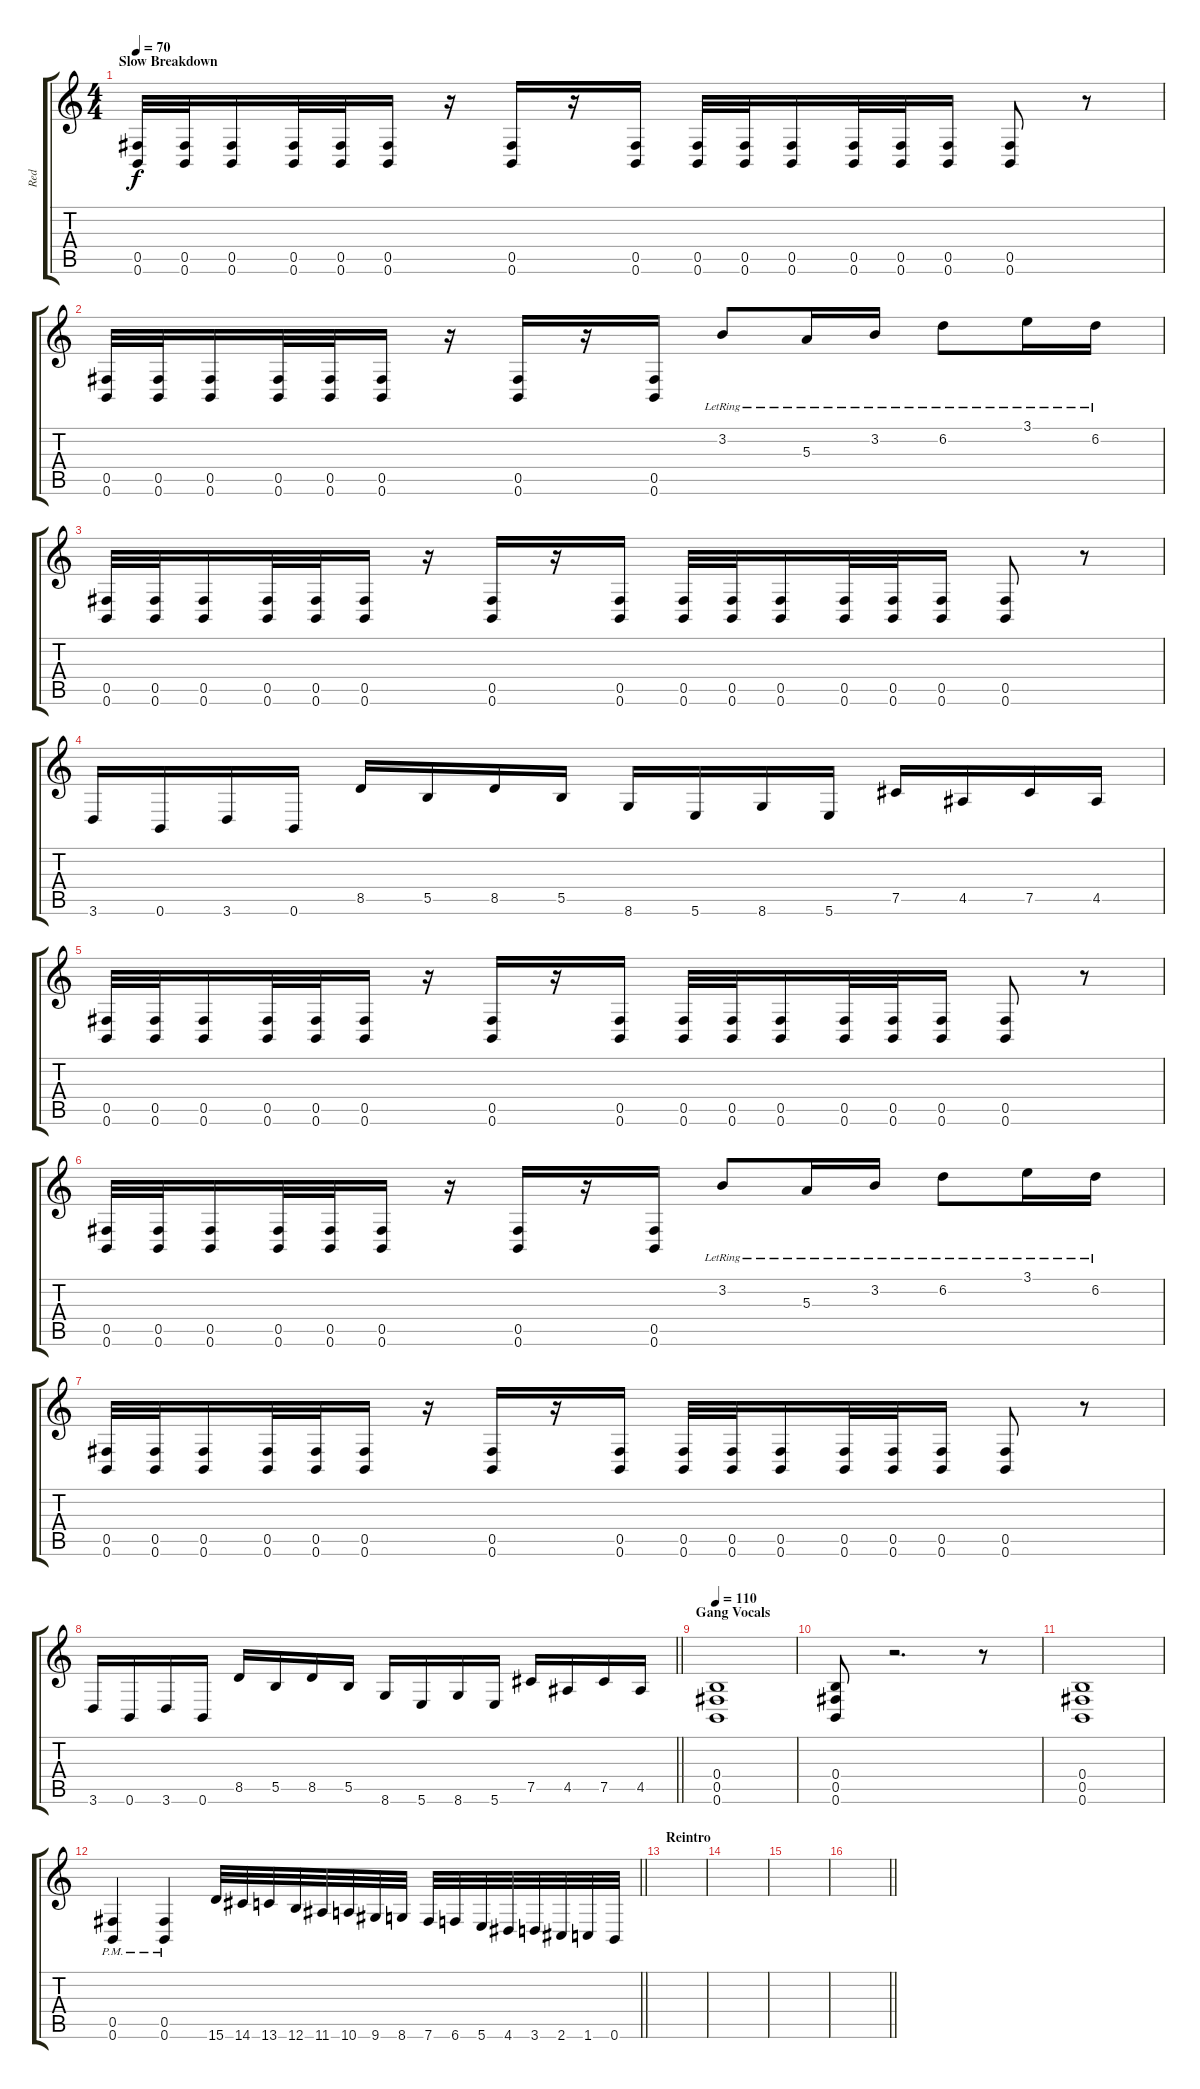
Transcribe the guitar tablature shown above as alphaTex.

\track ("Red" "Red") {instrument distortionguitar}
\staff {score tabs}
\tuning (Db4 Ab3 E3 B2 Gb2 B1) {hide}
\ts (4 4)
\section ("" "Slow Breakdown")
\tempo 70
\clef g2
\ks c
(0.5 0.6).32{dy f volume 16} (0.5 0.6).32 (0.5 0.6).16 (0.5 0.6).32 (0.5 0.6).32 (0.5 0.6).16 r.16 (0.5 0.6).16 r.16 (0.5 0.6).16 (0.5 0.6).32 (0.5 0.6).32 (0.5 0.6).16 (0.5 0.6).32 (0.5 0.6).32 (0.5 0.6).16 (0.5 0.6).8 r.8 |
(0.5 0.6).32 (0.5 0.6).32 (0.5 0.6).16 (0.5 0.6).32 (0.5 0.6).32 (0.5 0.6).16 r.16 (0.5 0.6).16 r.16 (0.5 0.6).16 3.2{lr}.8 5.3{lr}.16 3.2{lr}.16 6.2{lr}.8 3.1{lr}.16 6.2{lr}.16 |
(0.5 0.6).32 (0.5 0.6).32 (0.5 0.6).16 (0.5 0.6).32 (0.5 0.6).32 (0.5 0.6).16 r.16 (0.5 0.6).16 r.16 (0.5 0.6).16 (0.5 0.6).32 (0.5 0.6).32 (0.5 0.6).16 (0.5 0.6).32 (0.5 0.6).32 (0.5 0.6).16 (0.5 0.6).8 r.8 |
3.6.16 0.6.16 3.6.16 0.6.16 8.5.16 5.5.16 8.5.16 5.5.16 8.6.16 5.6.16 8.6.16 5.6.16 7.5.16 4.5.16 7.5.16 4.5.16 |
(0.5 0.6).32 (0.5 0.6).32 (0.5 0.6).16 (0.5 0.6).32 (0.5 0.6).32 (0.5 0.6).16 r.16 (0.5 0.6).16 r.16 (0.5 0.6).16 (0.5 0.6).32 (0.5 0.6).32 (0.5 0.6).16 (0.5 0.6).32 (0.5 0.6).32 (0.5 0.6).16 (0.5 0.6).8 r.8 |
(0.5 0.6).32 (0.5 0.6).32 (0.5 0.6).16 (0.5 0.6).32 (0.5 0.6).32 (0.5 0.6).16 r.16 (0.5 0.6).16 r.16 (0.5 0.6).16 3.2{lr}.8 5.3{lr}.16 3.2{lr}.16 6.2{lr}.8 3.1{lr}.16 6.2{lr}.16 |
(0.5 0.6).32 (0.5 0.6).32 (0.5 0.6).16 (0.5 0.6).32 (0.5 0.6).32 (0.5 0.6).16 r.16 (0.5 0.6).16 r.16 (0.5 0.6).16 (0.5 0.6).32 (0.5 0.6).32 (0.5 0.6).16 (0.5 0.6).32 (0.5 0.6).32 (0.5 0.6).16 (0.5 0.6).8 r.8 |
\barLineRight lightlight
3.6.16 0.6.16 3.6.16 0.6.16 8.5.16 5.5.16 8.5.16 5.5.16 8.6.16 5.6.16 8.6.16 5.6.16 7.5.16 4.5.16 7.5.16 4.5.16 |
\section ("" "Gang Vocals")
\tempo 110
(0.4 0.5 0.6).1 |
(0.4 0.5 0.6).8 r.2{d} r.8 |
(0.4 0.5 0.6).1 |
\barLineRight lightlight
(0.5{pm} 0.6{pm}).4 (0.5{pm} 0.6{pm}).4 15.6.32 14.6.32 13.6.32 12.6.32 11.6.32 10.6.32 9.6.32 8.6.32 7.6.32 6.6.32 5.6.32 4.6.32 3.6.32 2.6.32 1.6.32 0.6.32 |
\section ("" "Reintro")
|
|
|
\barLineRight lightlight
